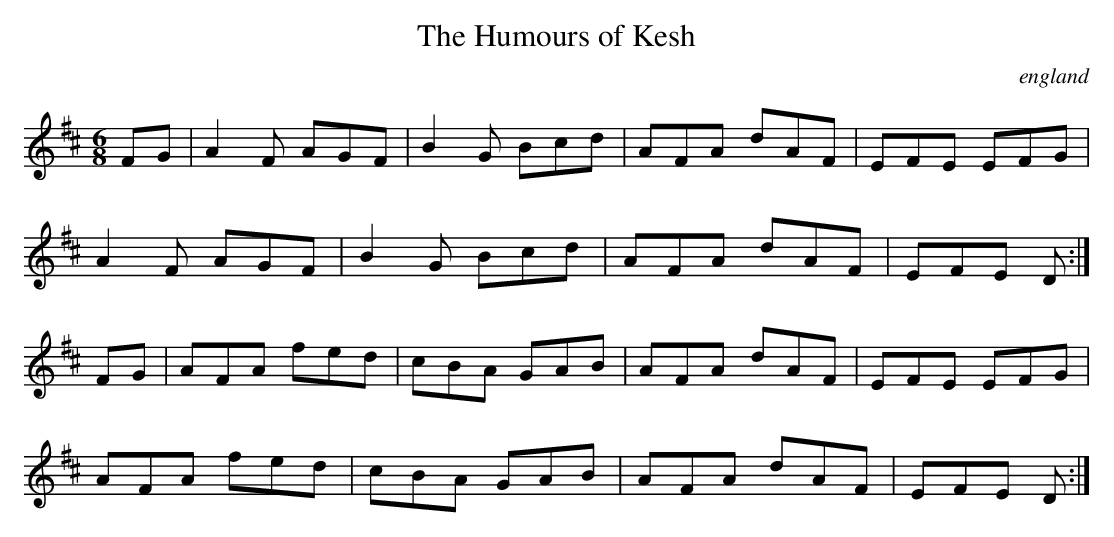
X:1
T:Humours of Kesh, The
O:england
M:6/8
L:1/8
K:D
FG|A2F AGF|B2G Bcd|AFA dAF|EFE EFG|
A2F AGF|B2G Bcd|AFA dAF|EFE D:|
FG|AFA fed|cBA GAB|AFA dAF|EFE EFG|
AFA fed|cBA GAB|AFA dAF|EFE D:|
